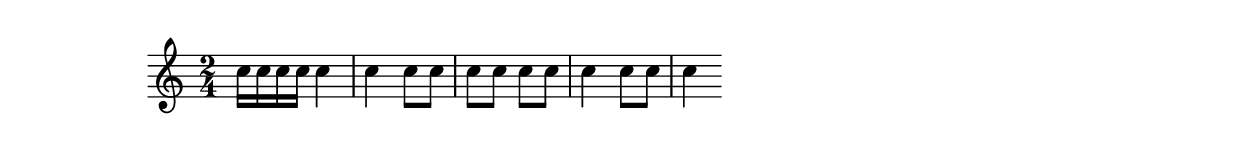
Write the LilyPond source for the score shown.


\version "2.14.0"
\header {
  
  texidoc = "Notes that are shorter than the common shortest note get a
space (i.e. without the space needed for the note) proportional to
their duration. So, the 16th notes get 1/2 of the space of an eighth note.
The total distance for a 16th (which includes note head) is 3/4 of the
eighth note. "

}

\layout { ragged-right = ##t}

\relative c''
{
  \time 2/4 
  c16 c c c c4 c4
  c8 c8 c8 c8
  c8 c8 c4
  c8 c8 c4

}




